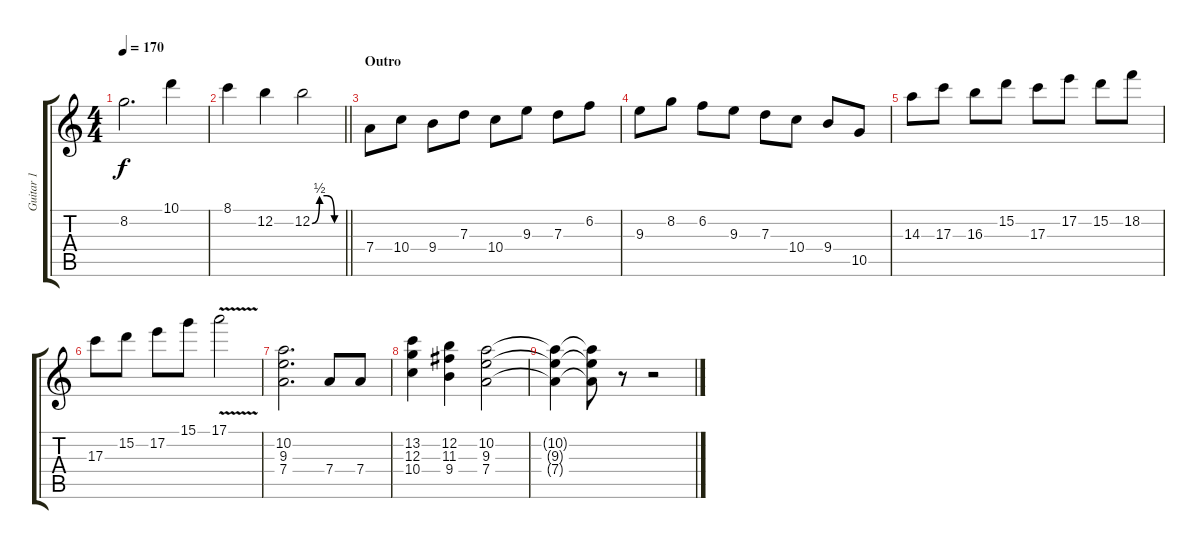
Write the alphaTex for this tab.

\track ("Guitar 1" "Guitar 1") {instrument distortionguitar}
\staff {score tabs}
\tuning (E4 B3 G3 D3 A2 E2) {hide}
\ts (4 4)
\tempo 170
\clef g2
\ks c
8.2.2{d dy f} 10.1.4 |
\barLineRight lightlight
8.1.4 12.2.4 12.2{be (custom 0 0 15 2 30 2 45 0 60 0)}.2 |
\section ("" "Outro")
7.4.8 10.4.8 9.4.8 7.3.8 10.4.8 9.3.8 7.3.8 6.2.8 |
9.3.8 8.2.8 6.2.8 9.3.8 7.3.8 10.4.8 9.4.8 10.5.8 |
14.3.8 17.3.8 16.3.8 15.2.8 17.3.8 17.2.8 15.2.8 18.2.8 |
17.3.8 15.2.8 17.2.8 15.1.8 17.1{v}.2 |
(10.2 9.3 7.4).2{d} 7.4.8 7.4.8 |
(13.2 12.3 10.4).4 (12.2 11.3 9.4).4 (10.2 9.3 7.4).2 |
(10.2{t} 9.3{t} 7.4{t}).4 (10.2{t} 9.3{t} 7.4{t}).8 r.8 r.2
